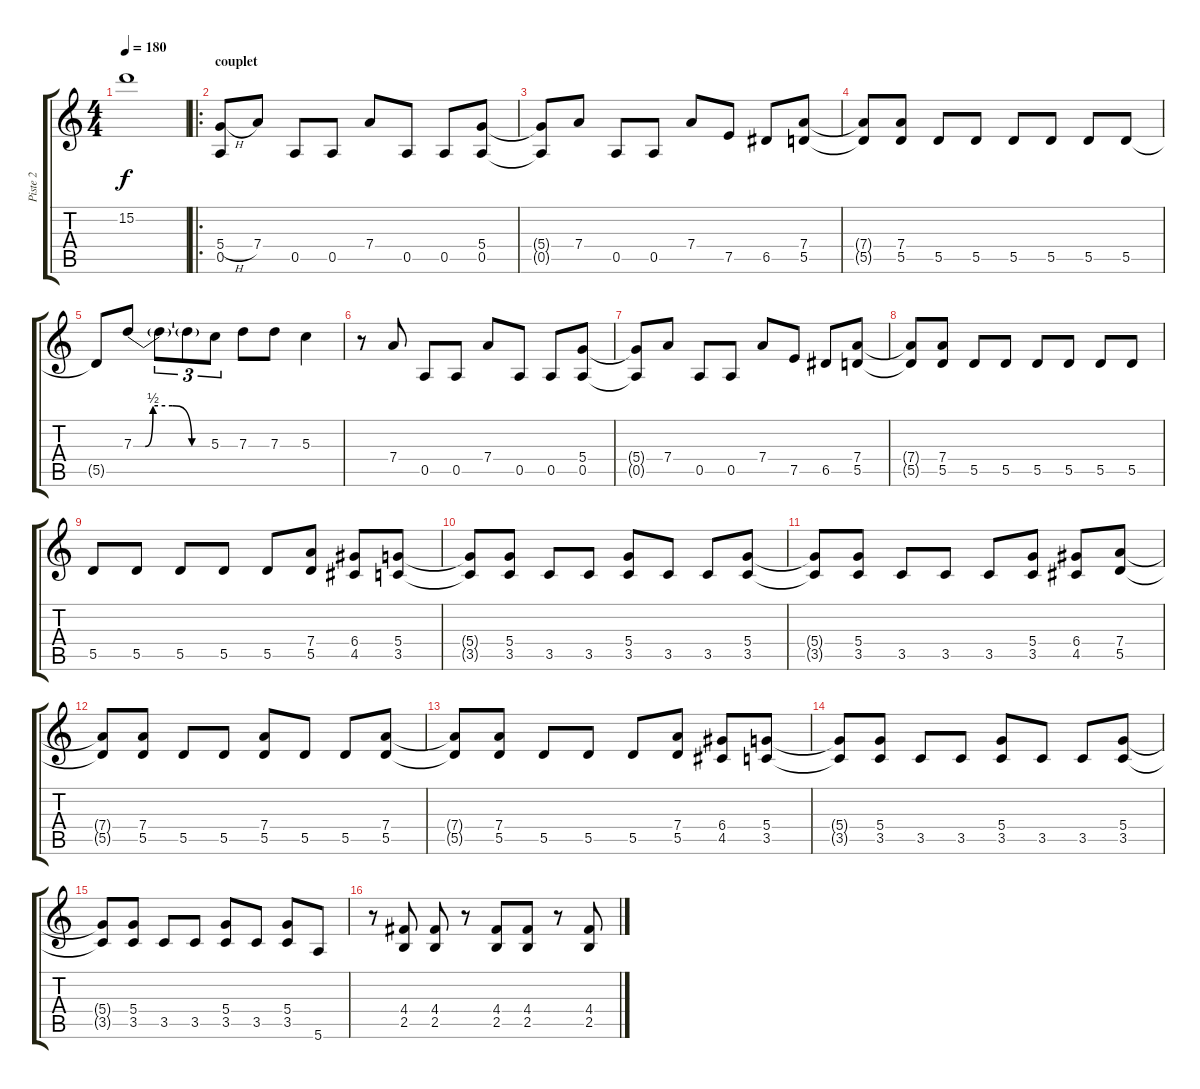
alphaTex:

\track ("Piste 2" "Piste 2") {instrument overdrivenguitar}
\staff {score tabs}
\tuning (E4 B3 G3 D3 A2 E2) {hide}
\ts (4 4)
\tempo 180
\clef g2
\ks c
15.2{t}.1{dy f} |
\ro
\section ("" "couplet")
(5.4{h} 0.5).8 7.4.8 0.5.8 0.5.8 7.4.8 0.5.8 0.5.8 (5.4 0.5).8 |
(5.4{t} 0.5{t}).8 7.4.8 0.5.8 0.5.8 7.4.8 7.5.8 6.5.8 (7.4 5.5).8 |
(7.4{t} 5.5{t}).8 (7.4 5.5).8 5.5.8 5.5.8 5.5.8 5.5.8 5.5.8 5.5.8 |
5.5{t}.8 7.3{be (custom 0 0 9 0 15 2 30 2 45 0 60 0)}.8 7.3{t}.8{tu (3 2)} 7.3{t}.8{tu (3 2)} 5.3.8{tu (3 2)} 7.3.8 7.3.8 5.3.4 |
r.8 7.4.8 0.5.8 0.5.8 7.4.8 0.5.8 0.5.8 (5.4 0.5).8 |
(5.4{t} 0.5{t}).8 7.4.8 0.5.8 0.5.8 7.4.8 7.5.8 6.5.8 (7.4 5.5).8 |
(7.4{t} 5.5{t}).8 (7.4 5.5).8 5.5.8 5.5.8 5.5.8 5.5.8 5.5.8 5.5.8 |
5.5.8 5.5.8 5.5.8 5.5.8 5.5.8 (7.4 5.5).8 (6.4 4.5).8 (5.4 3.5).8 |
(5.4{t} 3.5{t}).8 (5.4 3.5).8 3.5.8 3.5.8 (5.4 3.5).8 3.5.8 3.5.8 (5.4 3.5).8 |
(5.4{t} 3.5{t}).8 (5.4 3.5).8 3.5.8 3.5.8 3.5.8 (5.4 3.5).8 (6.4 4.5).8 (7.4 5.5).8 |
(7.4{t} 5.5{t}).8 (7.4 5.5).8 5.5.8 5.5.8 (7.4 5.5).8 5.5.8 5.5.8 (7.4 5.5).8 |
(7.4{t} 5.5{t}).8 (7.4 5.5).8 5.5.8 5.5.8 5.5.8 (7.4 5.5).8 (6.4 4.5).8 (5.4 3.5).8 |
(5.4{t} 3.5{t}).8 (5.4 3.5).8 3.5.8 3.5.8 (5.4 3.5).8 3.5.8 3.5.8 (5.4 3.5).8 |
(5.4{t} 3.5{t}).8 (5.4 3.5).8 3.5.8 3.5.8 (5.4 3.5).8 3.5.8 (5.4 3.5).8 5.6.8 |
r.8 (4.4 2.5).8 (4.4 2.5).8 r.8 (4.4 2.5).8 (4.4 2.5).8 r.8 (4.4 2.5).8
